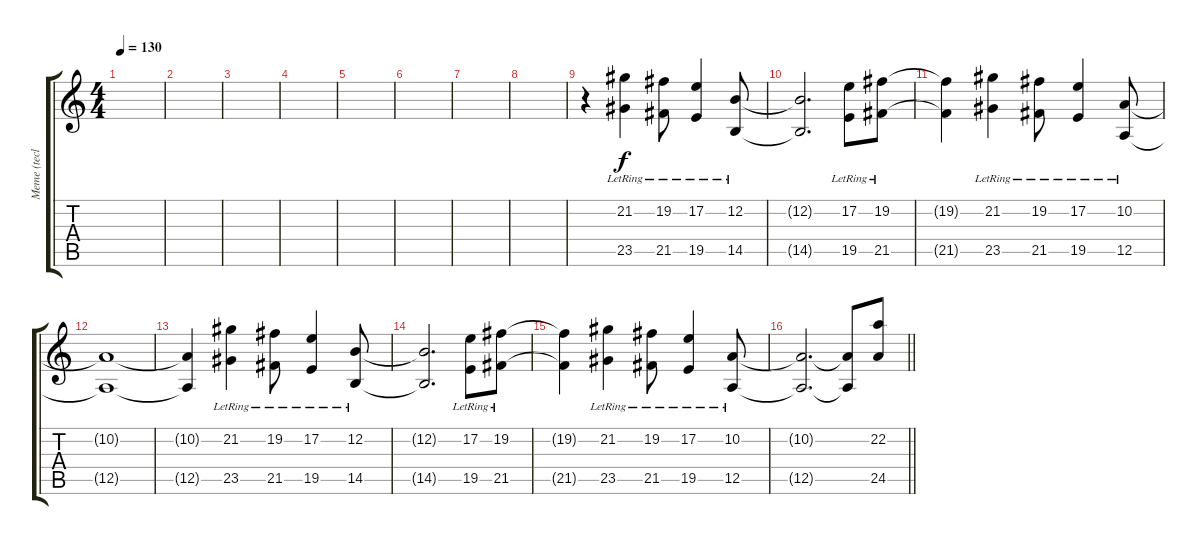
\track ("Meme (teclado)" "Meme (tecl") {instrument stringensemble1}
\staff {score tabs}
\tuning (E4 B3 G3 D3 A2 E2) {hide}
\ts (4 4)
\tempo 130
\clef g2
\ks c
|
|
|
|
|
|
|
|
r.4 (21.2{lr} 23.5).4 (19.2{lr} 21.5).8 (17.2{lr} 19.5).4 (12.2{lr} 14.5).8 |
(12.2{t} 14.5{t}).2{d} (17.2{lr} 19.5).8 (19.2{lr} 21.5).8 |
(19.2{t} 21.5{t}).4 (21.2{lr} 23.5).4 (19.2{lr} 21.5).8 (17.2{lr} 19.5).4 (10.2{lr} 12.5).8 |
(10.2{t} 12.5{t}).1 |
(10.2{t} 12.5{t}).4 (21.2{lr} 23.5).4 (19.2{lr} 21.5).8 (17.2{lr} 19.5).4 (12.2{lr} 14.5).8 |
(12.2{t} 14.5{t}).2{d} (17.2{lr} 19.5).8 (19.2{lr} 21.5).8 |
(19.2{t} 21.5{t}).4 (21.2{lr} 23.5).4 (19.2{lr} 21.5).8 (17.2{lr} 19.5).4 (10.2{lr} 12.5).8 |
\barLineRight lightlight
(10.2{t} 12.5{t}).2{d} (10.2{t} 12.5{t}).8 (22.2 24.5).8
